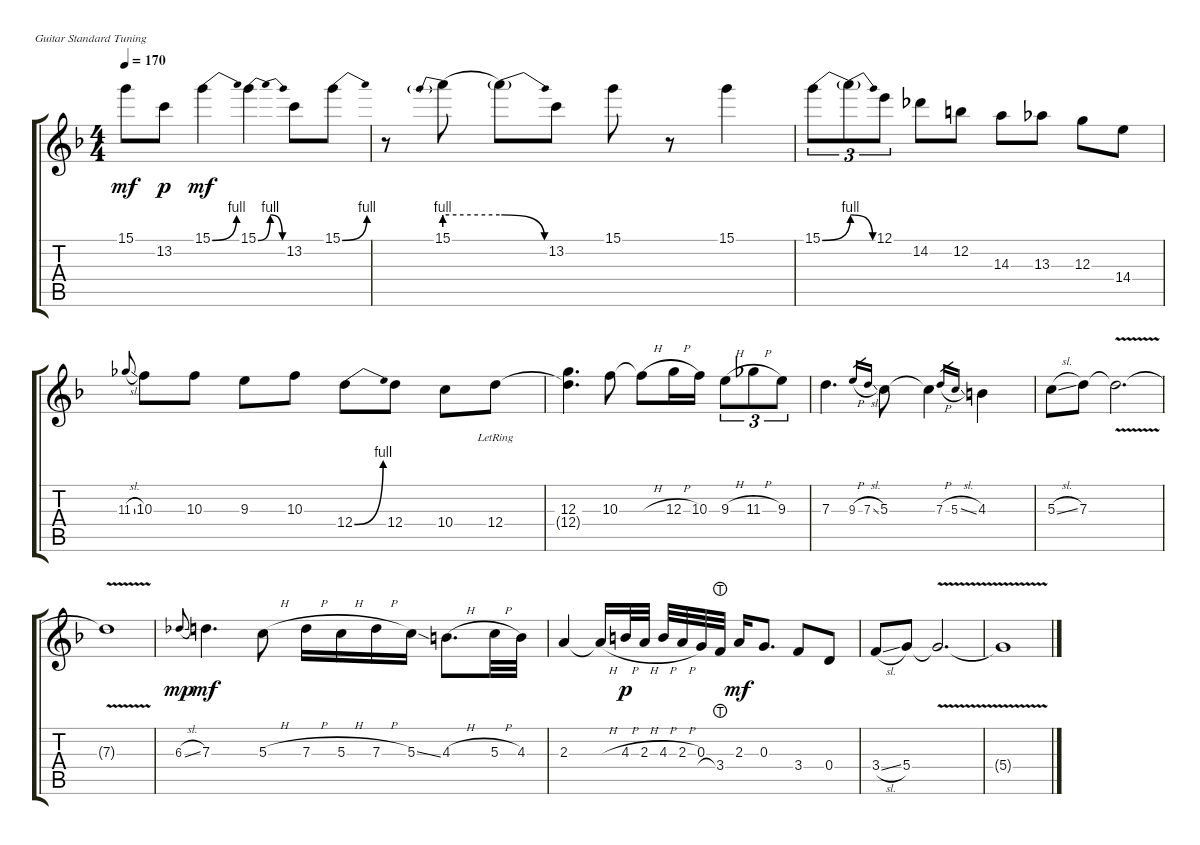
\defaultSystemsLayout 4
\bracketExtendMode groupsimilarinstruments
\singleTrackTrackNamePolicy hidden
\multiTrackTrackNamePolicy hidden
\firstSystemTrackNameOrientation horizontal
\otherSystemsTrackNameOrientation horizontal
\defaultBarNumberDisplay Hide
\track ("Electric Guitar" "E-Gt") {instrument overdrivenguitar}
\staff {score tabs}
\tuning (E4 B3 G3 D3 A2 E2)
\ts (4 4)
\tempo 170
\clef g2
\ks dminor
15.1.8{dy mf} 13.2.8{dy p} 15.1{be (bend 0 0 15 4)}.4{dy mf} 15.1{be (bendrelease 0 0 10.2 4 20.4 4 30 0)}.4 13.2.8 15.1{be (bend 0 0 15 4)}.8 |
r.8 15.1{be (prebend 0 4 60 4)}.8 15.1{be (release 0 4 15 0) t}.8 13.2.8 15.1.8{beam split} r.8{beam split} 15.1.4{beam merge} |
15.1{be (bend 0 0 15 4)}.8{tu (3 2)} 15.1{be (release 0 4 15 0) t}.8{tu (3 2)} 12.1.8{tu (3 2)} 14.2.8 12.2.8 14.3.8 13.3.8 12.3.8 14.4.8 |
11.3{sl}.8{gr onbeat} 10.3.8 10.3.8 9.3.8 10.3.8 12.4{be (bend 0 0 15 4)}.8 12.4.8 10.4.8 12.4{lr}.8 |
(12.3 12.4{t}).4{d} 10.3.8 10.3{h t}.8 12.3{h}.16 10.3.16 9.3{h}.8{tu (3 2)} 11.3{h}.8{tu (3 2)} 9.3.8{tu (3 2)} |
7.3.4{d} 9.3{h}.16{gr} 7.3{sl}.16{gr} 5.3.8 5.3{t}.4 7.3{h}.16{gr} 5.3{sl}.16{gr} 4.3.4 |
5.3{sl}.8 7.3.8 7.3{v t}.2{d} |
7.3{v t}.1 |
6.3{sl}.8{gr onbeat dy mp} 7.3.4{d dy mf} 5.3{h}.8 7.3{h}.16 5.3{h}.16 7.3{h}.16 5.3{ss}.16 4.3{h}.8{d} 5.3{h}.32 4.3.32 |
2.3.4 2.3{h t}.16 4.3{h}.32{dy p} 2.3{h}.32{beam split} 4.3{h}.32 2.3{h}.32 0.3.32 3.4{lht}.32 2.3.16{dy mf} 0.3.8{d} 3.4.8 0.4.8 |
3.4{sl}.8 5.4.8 5.4{v t}.2{d} |
5.4{v t}.1
